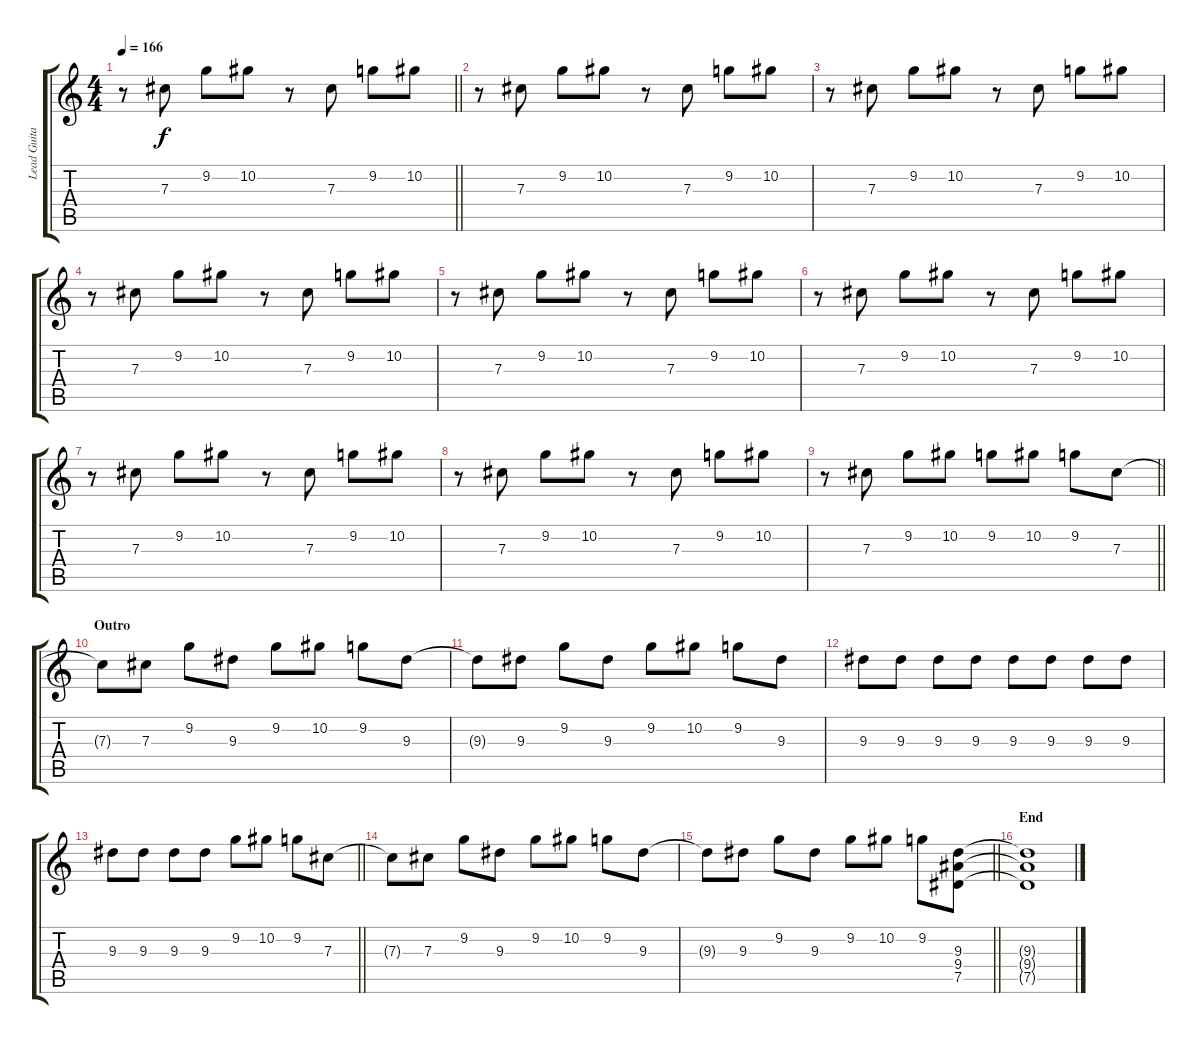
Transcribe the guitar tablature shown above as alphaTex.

\track ("Lead Guitar" "Lead Guita") {instrument distortionguitar}
\staff {score tabs}
\tuning (Eb4 Bb3 Gb3 Db3 Ab2 Eb2) {hide}
\ts (4 4)
\tempo 166
\clef g2
\barLineRight lightlight
\ks c
r.8{dy f} 7.3.8 9.2.8 10.2.8 r.8 7.3.8 9.2.8 10.2.8 |
r.8 7.3.8 9.2.8 10.2.8 r.8 7.3.8 9.2.8 10.2.8 |
r.8 7.3.8 9.2.8 10.2.8 r.8 7.3.8 9.2.8 10.2.8 |
r.8 7.3.8 9.2.8 10.2.8 r.8 7.3.8 9.2.8 10.2.8 |
r.8 7.3.8 9.2.8 10.2.8 r.8 7.3.8 9.2.8 10.2.8 |
r.8 7.3.8 9.2.8 10.2.8 r.8 7.3.8 9.2.8 10.2.8 |
r.8 7.3.8 9.2.8 10.2.8 r.8 7.3.8 9.2.8 10.2.8 |
r.8 7.3.8 9.2.8 10.2.8 r.8 7.3.8 9.2.8 10.2.8 |
\barLineRight lightlight
r.8 7.3.8 9.2.8 10.2.8 9.2.8 10.2.8 9.2.8 7.3.8 |
\section ("" "Outro")
7.3{t}.8 7.3.8 9.2.8 9.3.8 9.2.8 10.2.8 9.2.8 9.3.8 |
9.3{t}.8 9.3.8 9.2.8 9.3.8 9.2.8 10.2.8 9.2.8 9.3.8 |
9.3.8 9.3.8 9.3.8 9.3.8 9.3.8 9.3.8 9.3.8 9.3.8 |
\barLineRight lightlight
9.3.8 9.3.8 9.3.8 9.3.8 9.2.8 10.2.8 9.2.8 7.3.8 |
7.3{t}.8 7.3.8 9.2.8 9.3.8 9.2.8 10.2.8 9.2.8 9.3.8 |
\barLineRight lightlight
9.3{t}.8 9.3.8 9.2.8 9.3.8 9.2.8 10.2.8 9.2.8 (9.3 9.4 7.5).8 |
\section ("" "End")
(9.3{t} 9.4{t} 7.5{t}).1
